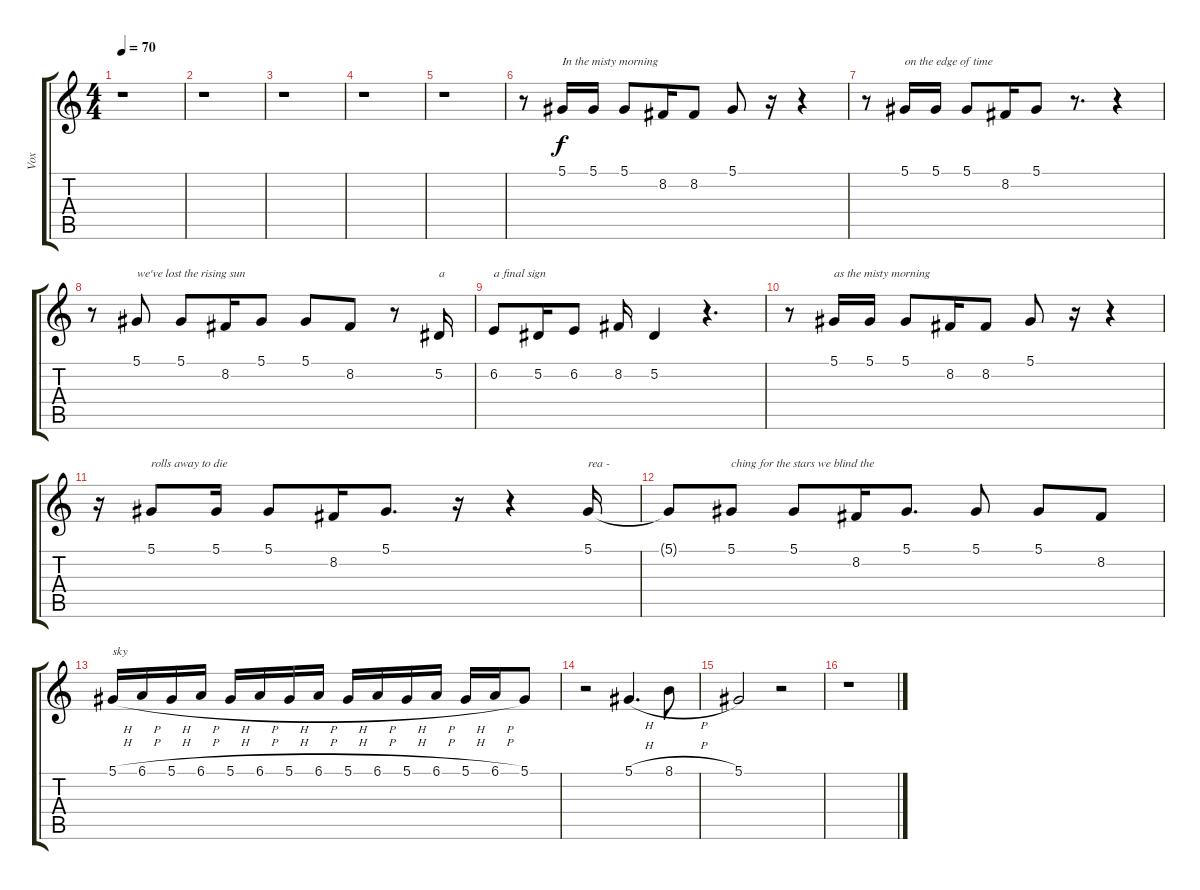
\track ("Vox" "Vox") {instrument englishhorn}
\staff {score tabs}
\tuning (Eb4 Bb3 Gb3 Db3 Ab2 Eb2) {hide}
\ts (4 4)
\tempo 70
\clef g2
\ks c
r.1{dy f instrument englishhorn} |
r.1 |
r.1 |
r.1 |
r.1 |
r.8 5.1.16{txt "In the misty morning" volume 11} 5.1.16 5.1.8 8.2.16 8.2.8 5.1.8 r.16 r.4 |
r.8 5.1.16{txt "on the edge of time"} 5.1.16 5.1.8 8.2.16 5.1.8 r.8{d} r.4 |
r.8 5.1.8{txt "we've lost the rising sun"} 5.1.8 8.2.16 5.1.8 5.1.8 8.2.8 r.8 5.2.16{txt "a"} |
6.2.8{txt "a final sign"} 5.2.16 6.2.8 8.2.16 5.2.4 r.4{d} |
r.8 5.1.16{txt "as the misty morning"} 5.1.16 5.1.8 8.2.16 8.2.8 5.1.8 r.16 r.4 |
r.16 5.1.8{txt "rolls away to die"} 5.1.16 5.1.8 8.2.16 5.1.8{d} r.16 r.4 5.1.16{txt "rea -"} |
5.1{t}.8 5.1.8{txt "ching for the stars we blind the"} 5.1.8 8.2.16 5.1.8{d} 5.1.8 5.1.8 8.2.8 |
5.1{h}.16{txt "sky"} 6.1{h}.16 5.1{h}.16 6.1{h}.16 5.1{h}.16 6.1{h}.16 5.1{h}.16 6.1{h}.16 5.1{h}.16 6.1{h}.16 5.1{h}.16 6.1{h}.16 5.1{h}.16 6.1{h}.16 5.1.8 |
r.2 5.1{h}.4{d} 8.1{h}.8 |
5.1.2 r.2 |
r.1
